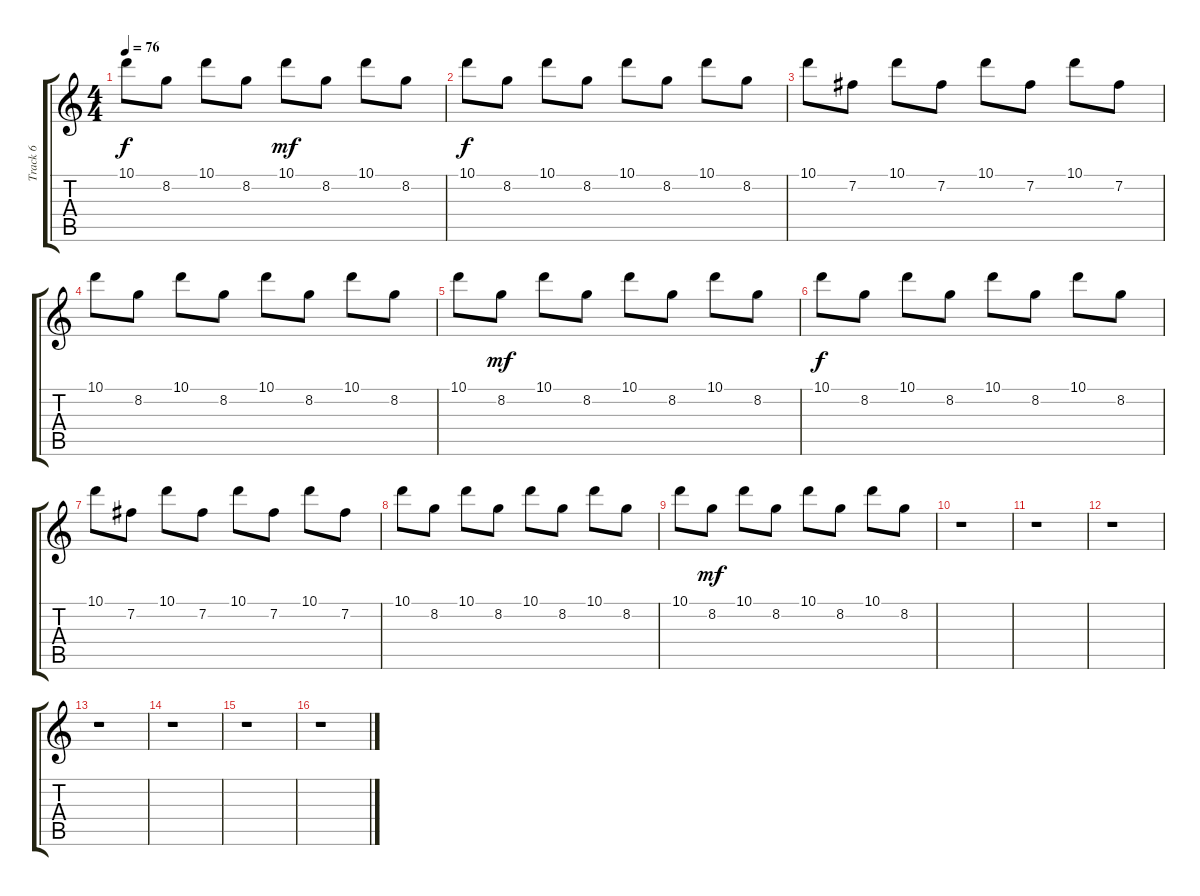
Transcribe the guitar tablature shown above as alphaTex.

\track ("Track 6" "Track 6") {instrument distortionguitar}
\staff {score tabs}
\tuning (E4 B3 G3 D3 A2 E2) {hide}
\ts (4 4)
\tempo 76
\clef g2
\ks c
10.1.8{dy f} 8.2.8 10.1.8 8.2.8 10.1.8{dy mf} 8.2.8 10.1.8 8.2.8 |
10.1.8{dy f} 8.2.8 10.1.8 8.2.8 10.1.8 8.2.8 10.1.8 8.2.8 |
10.1.8 7.2.8 10.1.8 7.2.8 10.1.8 7.2.8 10.1.8 7.2.8 |
10.1.8 8.2.8 10.1.8 8.2.8 10.1.8 8.2.8 10.1.8 8.2.8 |
10.1.8 8.2.8{dy mf} 10.1.8 8.2.8 10.1.8 8.2.8 10.1.8 8.2.8 |
10.1.8{dy f} 8.2.8 10.1.8 8.2.8 10.1.8 8.2.8 10.1.8 8.2.8 |
10.1.8 7.2.8 10.1.8 7.2.8 10.1.8 7.2.8 10.1.8 7.2.8 |
10.1.8 8.2.8 10.1.8 8.2.8 10.1.8 8.2.8 10.1.8 8.2.8 |
10.1.8 8.2.8{dy mf} 10.1.8 8.2.8 10.1.8 8.2.8 10.1.8 8.2.8 |
r.1 |
r.1 |
r.1 |
r.1 |
r.1 |
r.1 |
r.1
